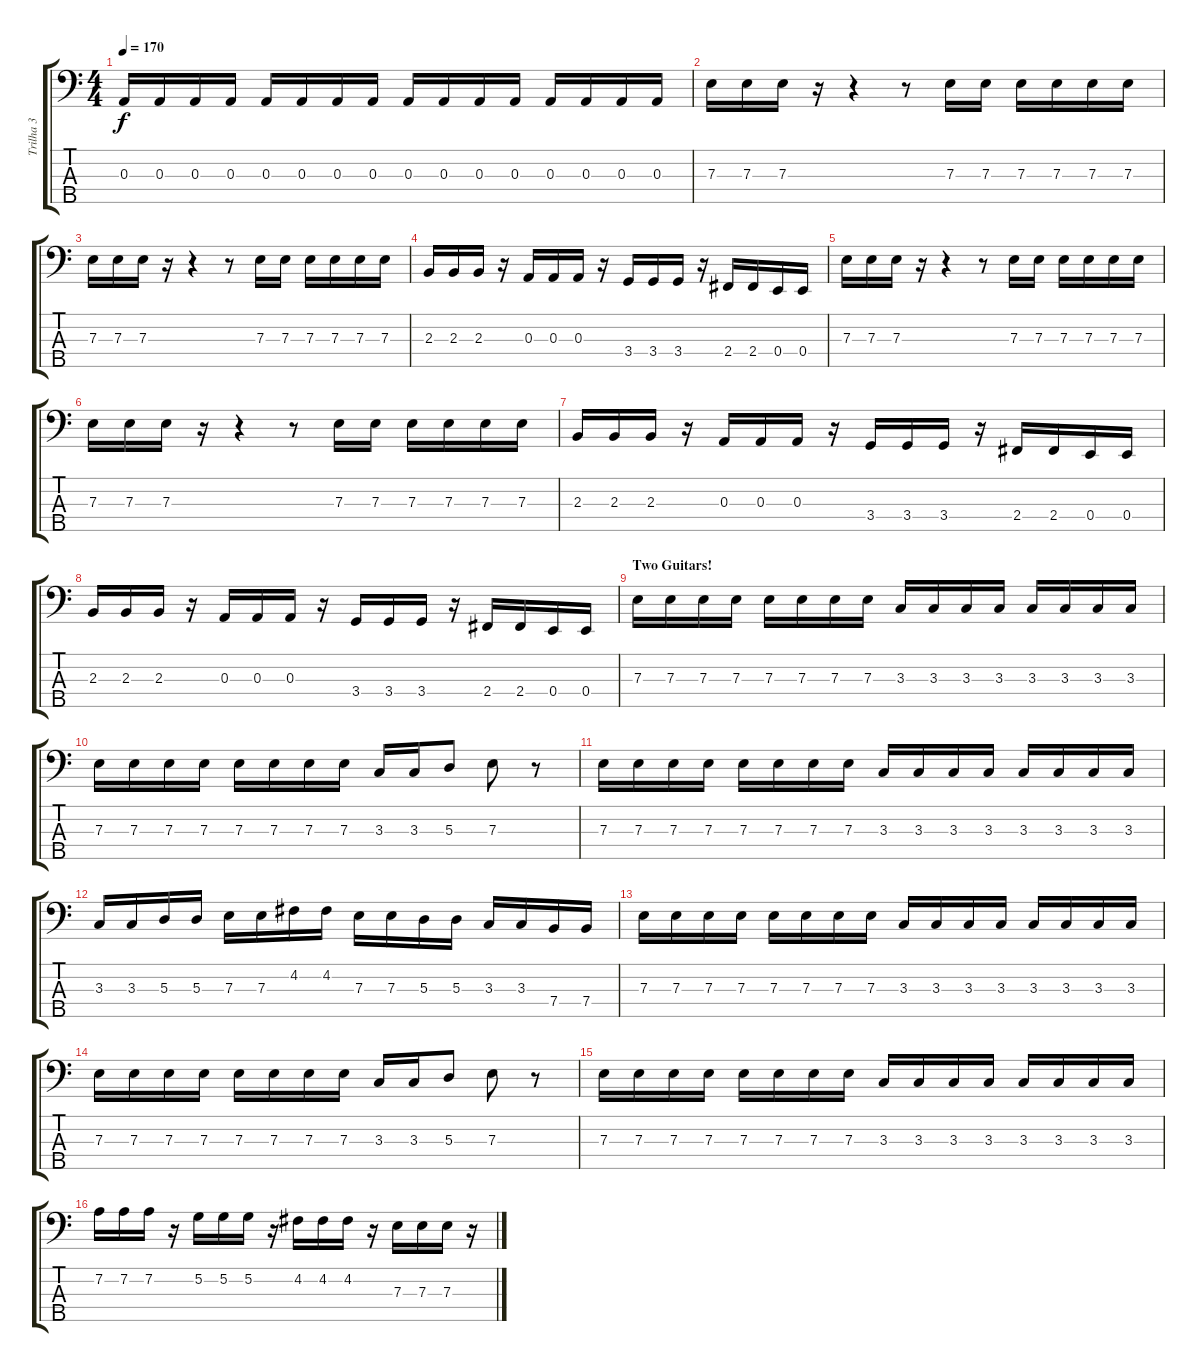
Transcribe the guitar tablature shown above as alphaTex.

\track ("Trilha 3" "Trilha 3") {instrument electricbassfinger}
\staff {score tabs}
\tuning (G2 D2 A1 E1 B0) {hide}
\ts (4 4)
\tempo 170
\clef f4
\ks c
0.3.16{dy f} 0.3.16 0.3.16 0.3.16 0.3.16 0.3.16 0.3.16 0.3.16 0.3.16 0.3.16 0.3.16 0.3.16 0.3.16 0.3.16 0.3.16 0.3.16 |
7.3.16 7.3.16 7.3.16 r.16 r.4 r.8 7.3.16 7.3.16 7.3.16 7.3.16 7.3.16 7.3.16 |
7.3.16 7.3.16 7.3.16 r.16 r.4 r.8 7.3.16 7.3.16 7.3.16 7.3.16 7.3.16 7.3.16 |
2.3.16 2.3.16 2.3.16 r.16 0.3.16 0.3.16 0.3.16 r.16 3.4.16 3.4.16 3.4.16 r.16 2.4.16 2.4.16 0.4.16 0.4.16 |
7.3.16 7.3.16 7.3.16 r.16 r.4 r.8 7.3.16 7.3.16 7.3.16 7.3.16 7.3.16 7.3.16 |
7.3.16 7.3.16 7.3.16 r.16 r.4 r.8 7.3.16 7.3.16 7.3.16 7.3.16 7.3.16 7.3.16 |
2.3.16 2.3.16 2.3.16 r.16 0.3.16 0.3.16 0.3.16 r.16 3.4.16 3.4.16 3.4.16 r.16 2.4.16 2.4.16 0.4.16 0.4.16 |
2.3.16 2.3.16 2.3.16 r.16 0.3.16 0.3.16 0.3.16 r.16 3.4.16 3.4.16 3.4.16 r.16 2.4.16 2.4.16 0.4.16 0.4.16 |
\section ("" "Two Guitars!")
7.3.16 7.3.16 7.3.16 7.3.16 7.3.16 7.3.16 7.3.16 7.3.16 3.3.16 3.3.16 3.3.16 3.3.16 3.3.16 3.3.16 3.3.16 3.3.16 |
7.3.16 7.3.16 7.3.16 7.3.16 7.3.16 7.3.16 7.3.16 7.3.16 3.3.16 3.3.16 5.3.8 7.3.8 r.8 |
7.3.16 7.3.16 7.3.16 7.3.16 7.3.16 7.3.16 7.3.16 7.3.16 3.3.16 3.3.16 3.3.16 3.3.16 3.3.16 3.3.16 3.3.16 3.3.16 |
3.3.16 3.3.16 5.3.16 5.3.16 7.3.16 7.3.16 4.2.16 4.2.16 7.3.16 7.3.16 5.3.16 5.3.16 3.3.16 3.3.16 7.4.16 7.4.16 |
7.3.16 7.3.16 7.3.16 7.3.16 7.3.16 7.3.16 7.3.16 7.3.16 3.3.16 3.3.16 3.3.16 3.3.16 3.3.16 3.3.16 3.3.16 3.3.16 |
7.3.16 7.3.16 7.3.16 7.3.16 7.3.16 7.3.16 7.3.16 7.3.16 3.3.16 3.3.16 5.3.8 7.3.8 r.8 |
7.3.16 7.3.16 7.3.16 7.3.16 7.3.16 7.3.16 7.3.16 7.3.16 3.3.16 3.3.16 3.3.16 3.3.16 3.3.16 3.3.16 3.3.16 3.3.16 |
7.2.16 7.2.16 7.2.16 r.16 5.2.16 5.2.16 5.2.16 r.16 4.2.16 4.2.16 4.2.16 r.16 7.3.16 7.3.16 7.3.16 r.16
